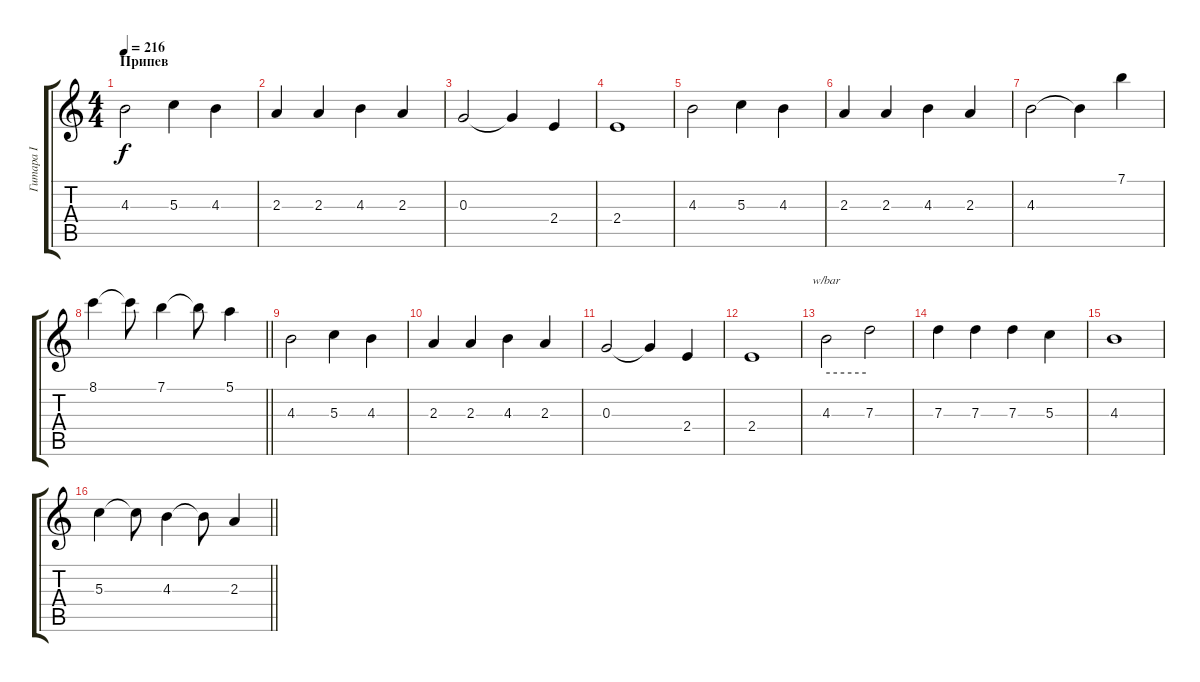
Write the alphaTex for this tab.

\track ("Гитара I" "Гитара I") {instrument electricguitarclean}
\staff {score tabs}
\tuning (E4 B3 G3 D3 A2 E2) {hide}
\ts (4 4)
\section ("" "Припев")
\tempo 216
\clef g2
\ks c
4.3.2{dy f} 5.3.4 4.3.4 |
2.3.4 2.3.4 4.3.4 2.3.4 |
0.3.2 0.3{t}.4 2.4.4 |
2.4.1 |
4.3.2 5.3.4 4.3.4 |
2.3.4 2.3.4 4.3.4 2.3.4 |
4.3.2 4.3{t}.4 7.1.4 |
\barLineRight lightlight
8.1.4 8.1{t}.8 7.1.4 7.1{t}.8 5.1.4 |
4.3.2 5.3.4 4.3.4 |
2.3.4 2.3.4 4.3.4 2.3.4 |
0.3.2 0.3{t}.4 2.4.4 |
2.4.1 |
4.3.2{tbe (hold default 0 0 60 0)} 7.3.2 |
7.3.4 7.3.4 7.3.4 5.3.4 |
4.3.1 |
\barLineRight lightlight
5.3.4 5.3{t}.8 4.3.4 4.3{t}.8 2.3.4
